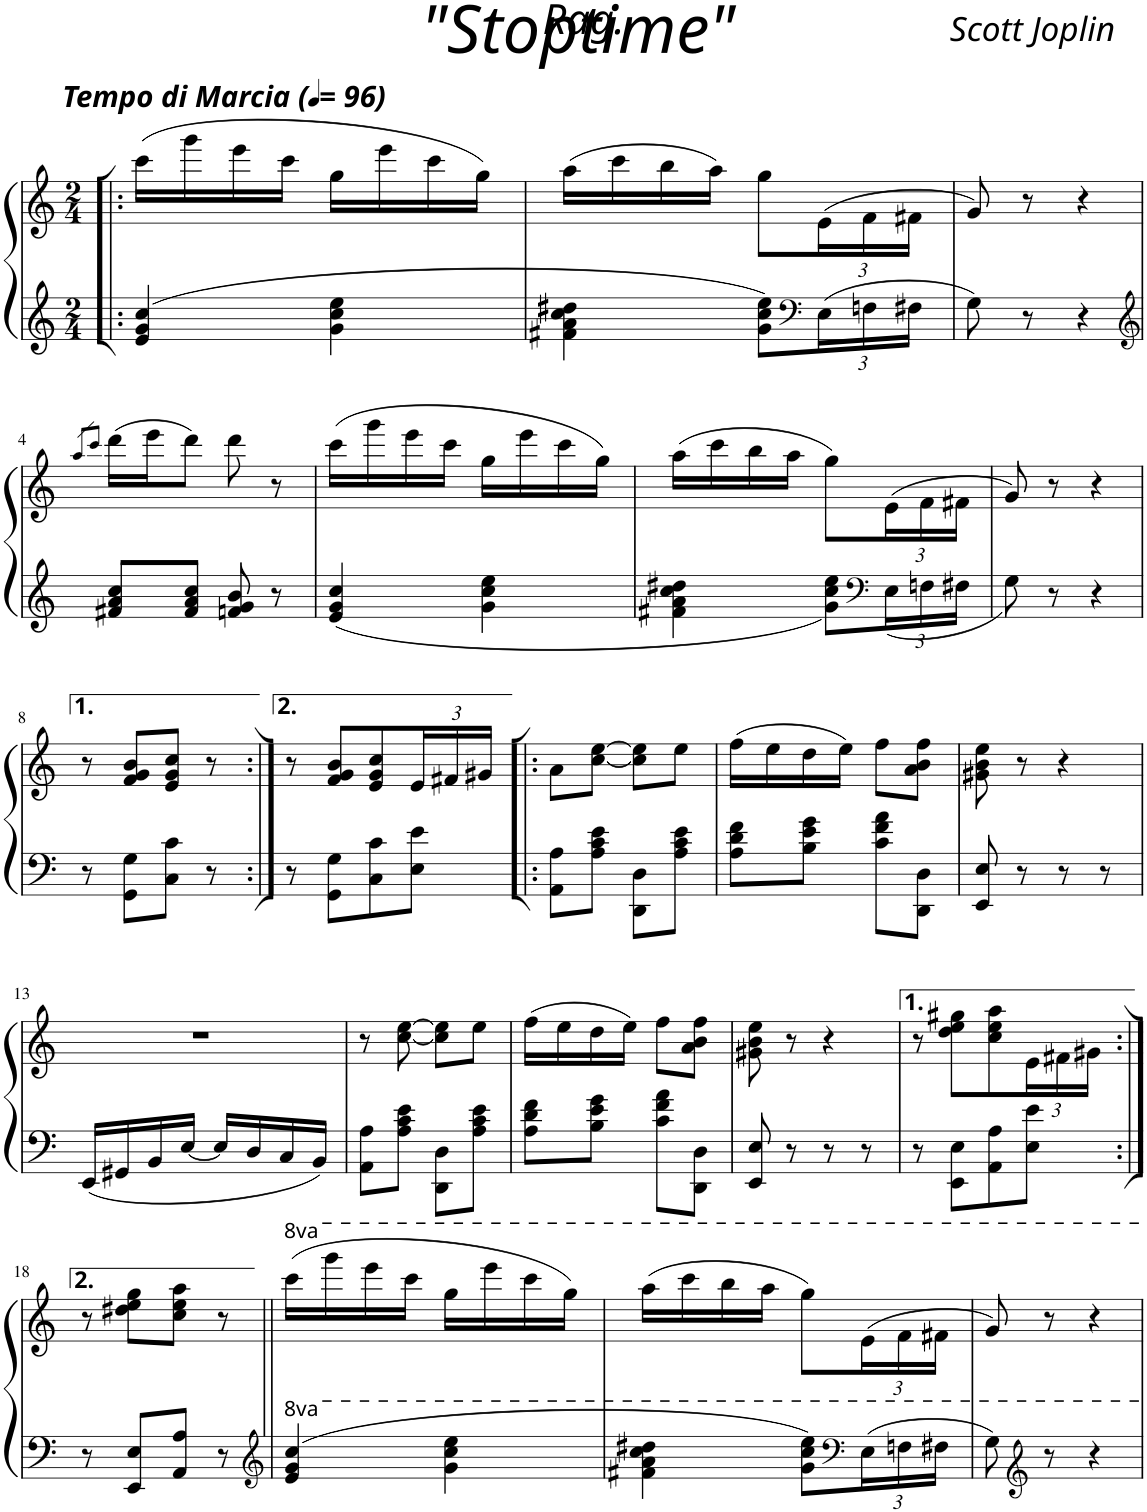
**kern	**kern
*part1	*part1
*staff2	*staff1
*I"Piano	*
*I'Pno	*
*clefG2	*clefG2
*k[]	*k[]
*M2/4	*M2/4
*MM96	*MM96
=1!|:	=1!|:
!	!LO:TX:a:Bi:t=Tempo di Marcia
4e/ 4g/ 4cc/	(16ccc\LL
.	16ggg\
.	16eee\
.	16ccc\JJ
4g\ 4cc\ 4ee\	16gg\LL
.	16eee\
.	16ccc\
.	16gg\JJ)
=2	=2
4f#X\ 4a\ 4cc\ 4dd#X\	(16aa\LL
.	16ccc\
.	16bb\
.	16aa\JJ)
8g\ 8cc\ 8ee\L	8gg\L
*clefF4	*
*Xbrackettup	*Xbrackettup
24E\L	(24e\L
24Fn\	24f\
24F#X\JJ	24f#X\JJ
=3	=3
8G\	8g/)
8r	8r
4r	4r
!!LO:LB:g=z
=4	=4
*clefG2	*
.	8qaa/L
.	8qccc/J
8f#X/ 8a/ 8cc/L	(16ddd\LL
.	16eee\J
8f#/ 8a/ 8cc/J	8ddd\J)
8fn/ 8g/ 8b/	8ddd\
8r	8r
=5	=5
4e/ 4g/ 4cc/	(16ccc\LL
.	16ggg\
.	16eee\
.	16ccc\JJ
4g\ 4cc\ 4ee\	16gg\LL
.	16eee\
.	16ccc\
.	16gg\JJ)
=6	=6
4f#X\ 4a\ 4cc\ 4dd#X\	(16aa\LL
.	16ccc\
.	16bb\
.	16aa\JJ
8g\ 8cc\ 8ee\L	8gg\L)
*clefF4	*
24E\L	(24e\L
24Fn\	24f\
24F#X\JJ	24f#X\JJ
=7	=7
8G\	8g/)
8r	8r
4r	4r
!!LO:LB:g=z
=8	=8
8r	8r
8GG\ 8G\L	8f/ 8g/ 8b/L
8C\ 8c\J	8e/ 8g/ 8cc/J
8r	8r
=9:|!	=9:|!
8r	8r
8GG\ 8G\L	8f/ 8g/ 8b/L
8C\ 8c\	8e/ 8g/ 8cc/
8E\ 8e\J	24e/L
.	24f#X/
.	24g#X/JJ
=10!|:	=10!|:
8AA\ 8A\L	8a\L
8A\ 8c\ 8e\J	[8cc\ [>8ee\J
8DD\ 8D\L	8cc\] 8ee\]L
8A\ 8c\ 8e\J	8ee\J
=11	=11
8A\ 8d\ 8f\L	(16ff\LL
.	16ee\
8B\ 8e\ 8g\J	16dd\
.	16ee\JJ)
8c\ 8f\ 8a\L	8ff\L
8DD\ 8D\J	8a\ 8b\ 8ff\J
=12	=12
8EE/ 8E/	8g#X\ 8b\ 8ee\
8r	8r
8r	4r
8r	.
!!LO:LB:g=z
=13	=13
16EE/LL	2r
16GG#X/	.
16BB/	.
[16E/JJ	.
16E/LL]	.
16D/	.
16C/	.
16BB/JJ	.
=14	=14
8AA\ 8A\L	8r
8A\ 8c\ 8e\J	[<8cc\ [8ee\
8DD\ 8D\L	8cc\] 8ee\]L
8A\ 8c\ 8e\J	8ee\J
=15	=15
8A\ 8d\ 8f\L	(16ff\LL
.	16ee\
8B\ 8e\ 8g\J	16dd\
.	16ee\JJ)
8c\ 8f\ 8a\L	8ff\L
8DD\ 8D\J	8a\ 8b\ 8ff\J
=16	=16
8EE/ 8E/	8g#X\ 8b\ 8ee\
8r	8r
8r	4r
8r	.
=17	=17
8r	8r
8EE\ 8E\L	8dd\ 8ee\ 8gg#X\L
8AA\ 8A\	8cc\ 8ee\ 8aa\
8E\ 8e\J	24e\L
.	24f#X\
.	24g#X\JJ
!!LO:LB:g=z
=18:|!	=18:|!
8r	8r
8EE/ 8E/L	8dd#X\ 8ee\ 8gg\L
8AA/ 8A/J	8cc\ 8ee\ 8aa\J
8r	8r
=19||	=19||
*clefG2	*
4ee/ 4gg/ 4ccc/	(16cccc\LL
.	16gggg\
.	16eeee\
.	16cccc\JJ
4gg\ 4ccc\ 4eee\	16ggg\LL
.	16eeee\
.	16cccc\
.	16ggg\JJ)
=20	=20
4ff#X\ 4aa\ 4ccc\ 4ddd#X\	(16aaa\LL
.	16cccc\
.	16bbb\
.	16aaa\JJ
8gg\ 8ccc\ 8eee\L	8ggg\L)
*clefF4	*
24e\L	(24ee\L
24fn\	24ff\
24f#X\JJ	24ff#X\JJ
=21	=21
8g\	8gg/)
*clefG1	*
8r	8r
4r	4r
=	=
*-	*-
